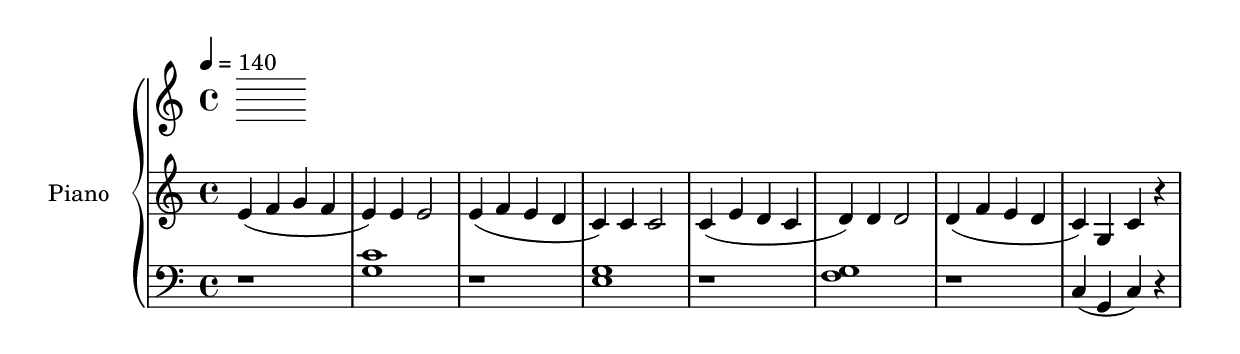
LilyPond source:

\version "2.18.2"


upper = \relative c' {
  \clef treble
  \key c \major
  \time 4/4

  e4( f g f | e) e e2 | e4( f e d | c) c c2 |
  c4( e d c | d) d d2 | d4( f e d | c) g c r4
}

lower = \relative c' {
  \clef bass
  \key c \major
  \time 4/4

  r1 | <c g> | r | <g e> | 
  r1 | <f g> | r | c4( g c) r4
}

\score {
  \new PianoStaff <<
    \set PianoStaff.instrumentName = #"Piano  "
    \tempo 4 = 140
    %\repeat volta 2 {
      \new Staff = "upper" \upper
      \new Staff = "lower" \lower
    %}
  >>
  \layout { }
  \midi { }
}
